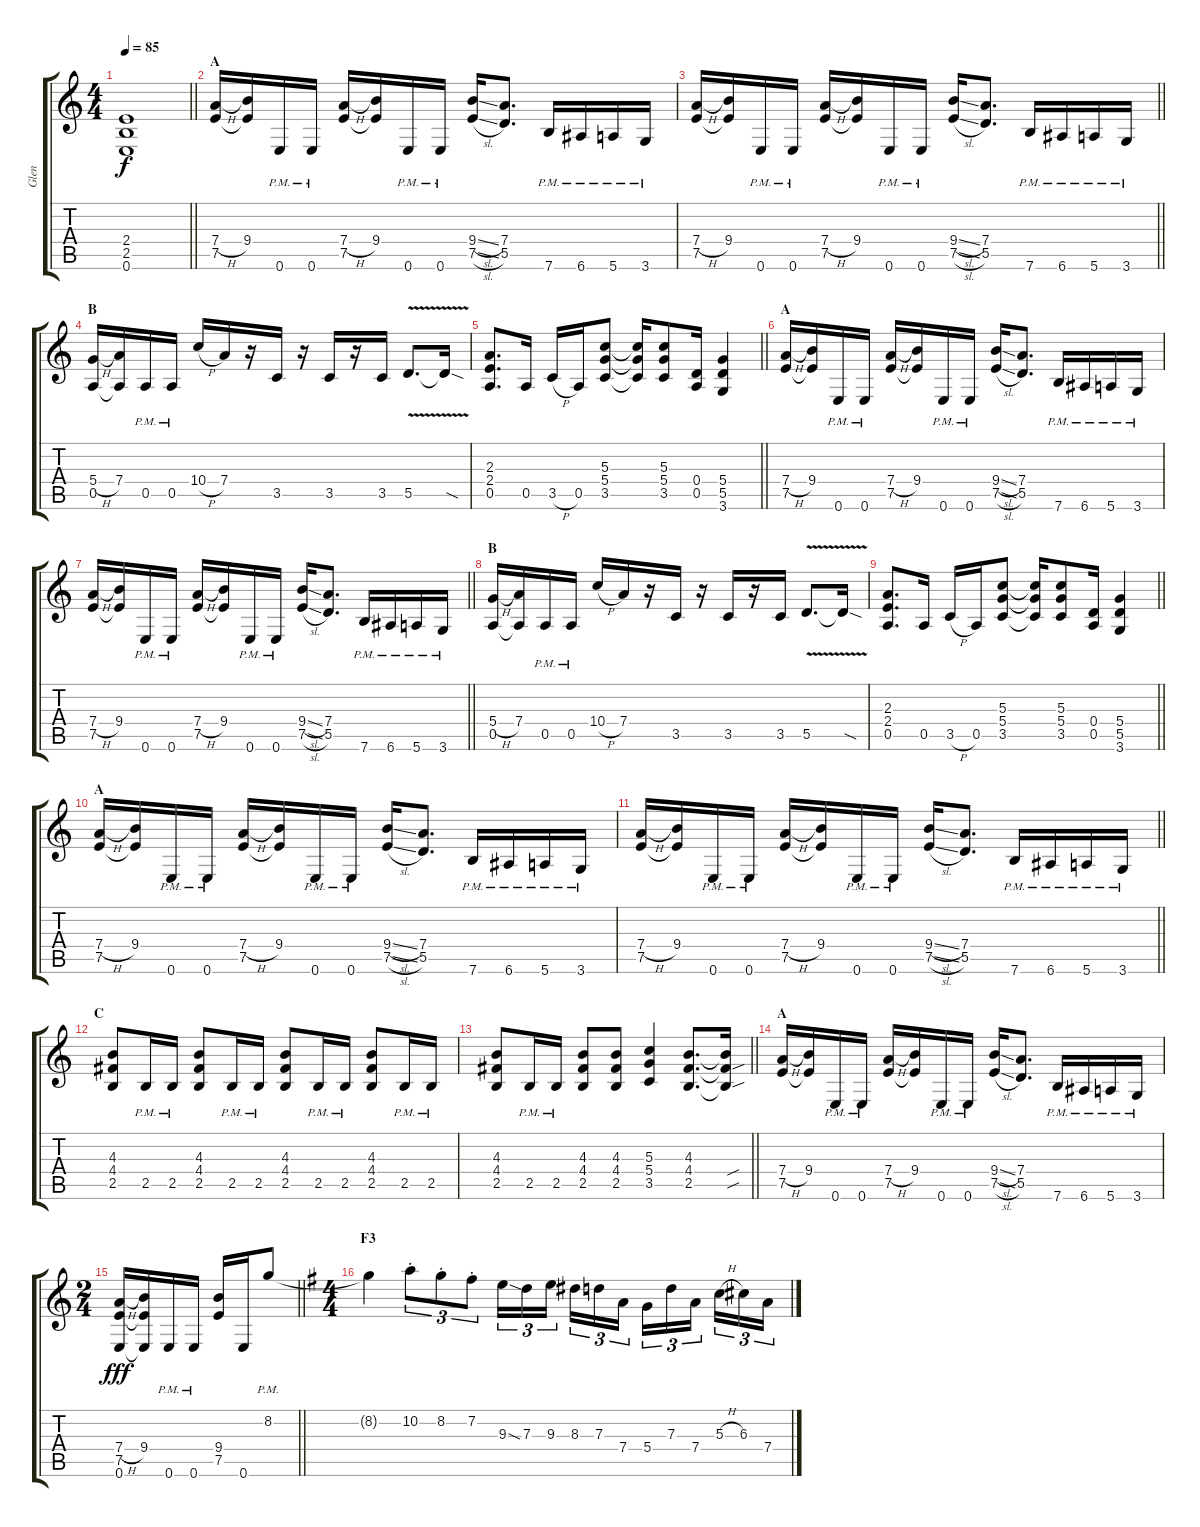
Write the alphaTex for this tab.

\track ("Glen" "Glen") {instrument distortionguitar}
\staff {score tabs}
\tuning (E4 B3 G3 D3 A2 E2) {hide}
\ts (4 4)
\tempo 85
\clef g2
\barLineRight lightlight
\ks c
(2.4{t} 2.5{t} 0.6{t}).1{dy f} |
\section ("" "A")
(7.4{h} 7.5).16 (9.4 7.5{t}).16 0.6{pm}.16 0.6{pm}.16 (7.4{h} 7.5).16 (9.4 7.5{t}).16 0.6{pm}.16 0.6{pm}.16 (9.4{sl} 7.5{sl}).16 (7.4 5.5).8{d} 7.6{pm}.16 6.6{pm}.16 5.6{pm}.16 3.6{pm}.16 |
\barLineRight lightlight
(7.4{h} 7.5).16 (9.4 7.5{t}).16 0.6{pm}.16 0.6{pm}.16 (7.4{h} 7.5).16 (9.4 7.5{t}).16 0.6{pm}.16 0.6{pm}.16 (9.4{sl} 7.5{sl}).16 (7.4 5.5).8{d} 7.6{pm}.16 6.6{pm}.16 5.6{pm}.16 3.6{pm}.16 |
\section ("" "B")
(5.4{h} 0.5).16 (7.4 0.5{t}).16 0.5{pm}.16 0.5{pm}.16 10.4{h}.16 7.4.16 r.16 3.5.16 r.16 3.5.16 r.16 3.5.16 5.5{v}.8{d} 5.5{sod t}.16 |
\barLineRight lightlight
(2.3 2.4 0.5).8{d} 0.5.16 3.5{h}.16 0.5.16 (5.3 5.4 3.5).8 (5.3{t} 5.4{t} 3.5{t}).16 (5.3 5.4 3.5).8 (0.4 0.5).16 (5.4 5.5 3.6).4 |
\section ("" "A")
(7.4{h} 7.5).16 (9.4 7.5{t}).16 0.6{pm}.16 0.6{pm}.16 (7.4{h} 7.5).16 (9.4 7.5{t}).16 0.6{pm}.16 0.6{pm}.16 (9.4{sl} 7.5{sl}).16 (7.4 5.5).8{d} 7.6{pm}.16 6.6{pm}.16 5.6{pm}.16 3.6{pm}.16 |
\barLineRight lightlight
(7.4{h} 7.5).16 (9.4 7.5{t}).16 0.6{pm}.16 0.6{pm}.16 (7.4{h} 7.5).16 (9.4 7.5{t}).16 0.6{pm}.16 0.6{pm}.16 (9.4{sl} 7.5{sl}).16 (7.4 5.5).8{d} 7.6{pm}.16 6.6{pm}.16 5.6{pm}.16 3.6{pm}.16 |
\section ("" "B")
(5.4{h} 0.5).16 (7.4 0.5{t}).16 0.5{pm}.16 0.5{pm}.16 10.4{h}.16 7.4.16 r.16 3.5.16 r.16 3.5.16 r.16 3.5.16 5.5{v}.8{d} 5.5{sod t}.16 |
\barLineRight lightlight
(2.3 2.4 0.5).8{d} 0.5.16 3.5{h}.16 0.5.16 (5.3 5.4 3.5).8 (5.3{t} 5.4{t} 3.5{t}).16 (5.3 5.4 3.5).8 (0.4 0.5).16 (5.4 5.5 3.6).4 |
\section ("" "A")
(7.4{h} 7.5).16 (9.4 7.5{t}).16 0.6{pm}.16 0.6{pm}.16 (7.4{h} 7.5).16 (9.4 7.5{t}).16 0.6{pm}.16 0.6{pm}.16 (9.4{sl} 7.5{sl}).16 (7.4 5.5).8{d} 7.6{pm}.16 6.6{pm}.16 5.6{pm}.16 3.6{pm}.16 |
\barLineRight lightlight
(7.4{h} 7.5).16 (9.4 7.5{t}).16 0.6{pm}.16 0.6{pm}.16 (7.4{h} 7.5).16 (9.4 7.5{t}).16 0.6{pm}.16 0.6{pm}.16 (9.4{sl} 7.5{sl}).16 (7.4 5.5).8{d} 7.6{pm}.16 6.6{pm}.16 5.6{pm}.16 3.6{pm}.16 |
\section ("" "C")
(4.3 4.4 2.5).8 2.5{pm}.16 2.5{pm}.16 (4.3 4.4 2.5).8 2.5{pm}.16 2.5{pm}.16 (4.3 4.4 2.5).8 2.5{pm}.16 2.5{pm}.16 (4.3 4.4 2.5).8 2.5{pm}.16 2.5{pm}.16 |
\barLineRight lightlight
(4.3 4.4 2.5).8 2.5{pm}.16 2.5{pm}.16 (4.3 4.4 2.5).8 (4.3 4.4 2.5).8 (5.3 5.4 3.5).4 (4.3 4.4 2.5).8{d} (4.3{t} 4.4{sou t} 2.5{sou t}).16 |
\section ("" "A")
(7.4{h} 7.5).16 (9.4 7.5{t}).16 0.6{pm}.16 0.6{pm}.16 (7.4{h} 7.5).16 (9.4 7.5{t}).16 0.6{pm}.16 0.6{pm}.16 (9.4{sl} 7.5{sl}).16 (7.4 5.5).8{d} 7.6{pm}.16 6.6{pm}.16 5.6{pm}.16 3.6{pm}.16 |
\ts (2 4)
\barLineRight lightlight
(7.4{h} 7.5 0.6).16{dy fff} (9.4 7.5{t} 0.6{t}).16 0.6{pm}.16 0.6{pm}.16 (9.4 7.5).16 0.6.16 8.2{pm}.8 |
\ts (4 4)
\section ("" "F3")
\ks g
8.2{t}.4 10.2{st}.8{tu (3 2)} 8.2{st}.8{tu (3 2)} 7.2{st}.8{tu (3 2)} 9.3{sod}.16{tu (3 2)} 7.3.16{tu (3 2)} 9.3.16{tu (3 2) beam splitsecondary} 8.3.16{tu (3 2)} 7.3.16{tu (3 2)} 7.4.16{tu (3 2)} 5.4.16{tu (3 2)} 7.3.16{tu (3 2)} 7.4.16{tu (3 2) beam splitsecondary} 5.3{h}.16{tu (3 2)} 6.3.16{tu (3 2)} 7.4.16{tu (3 2)}
